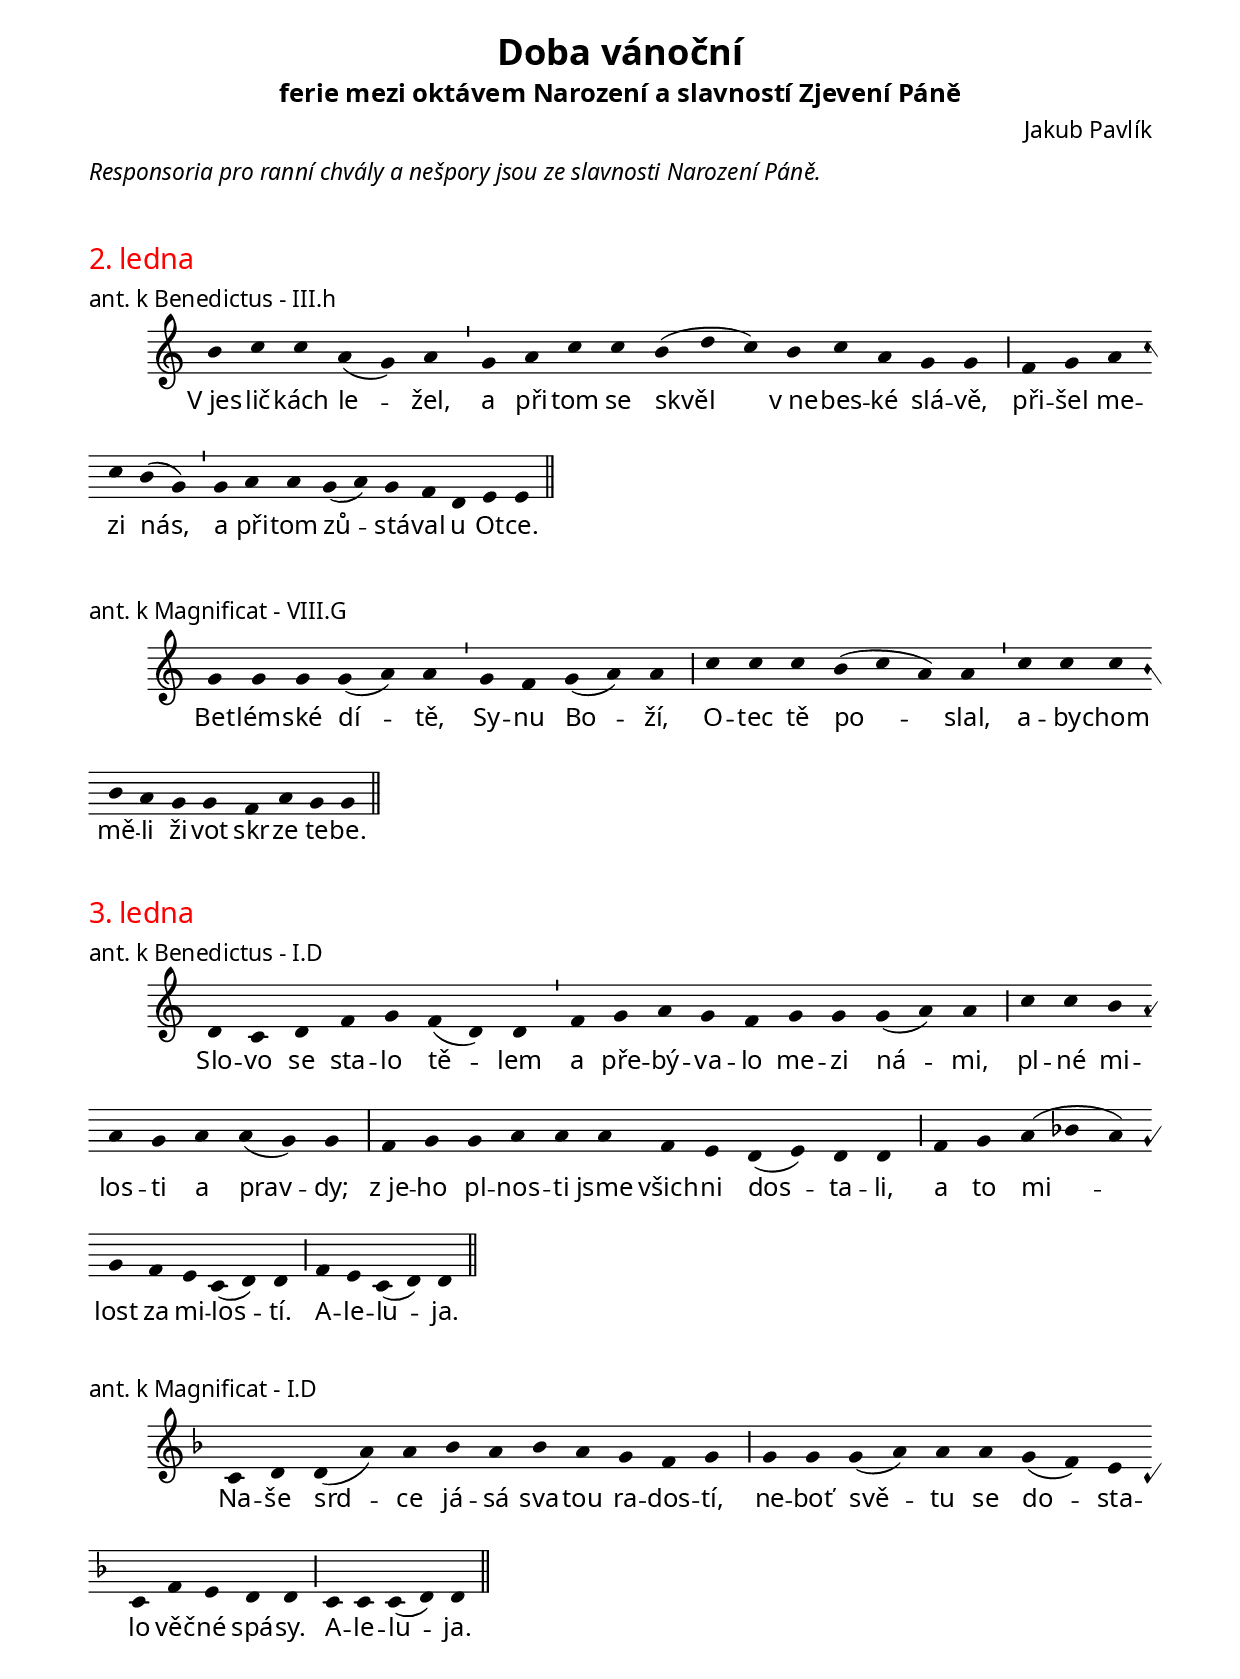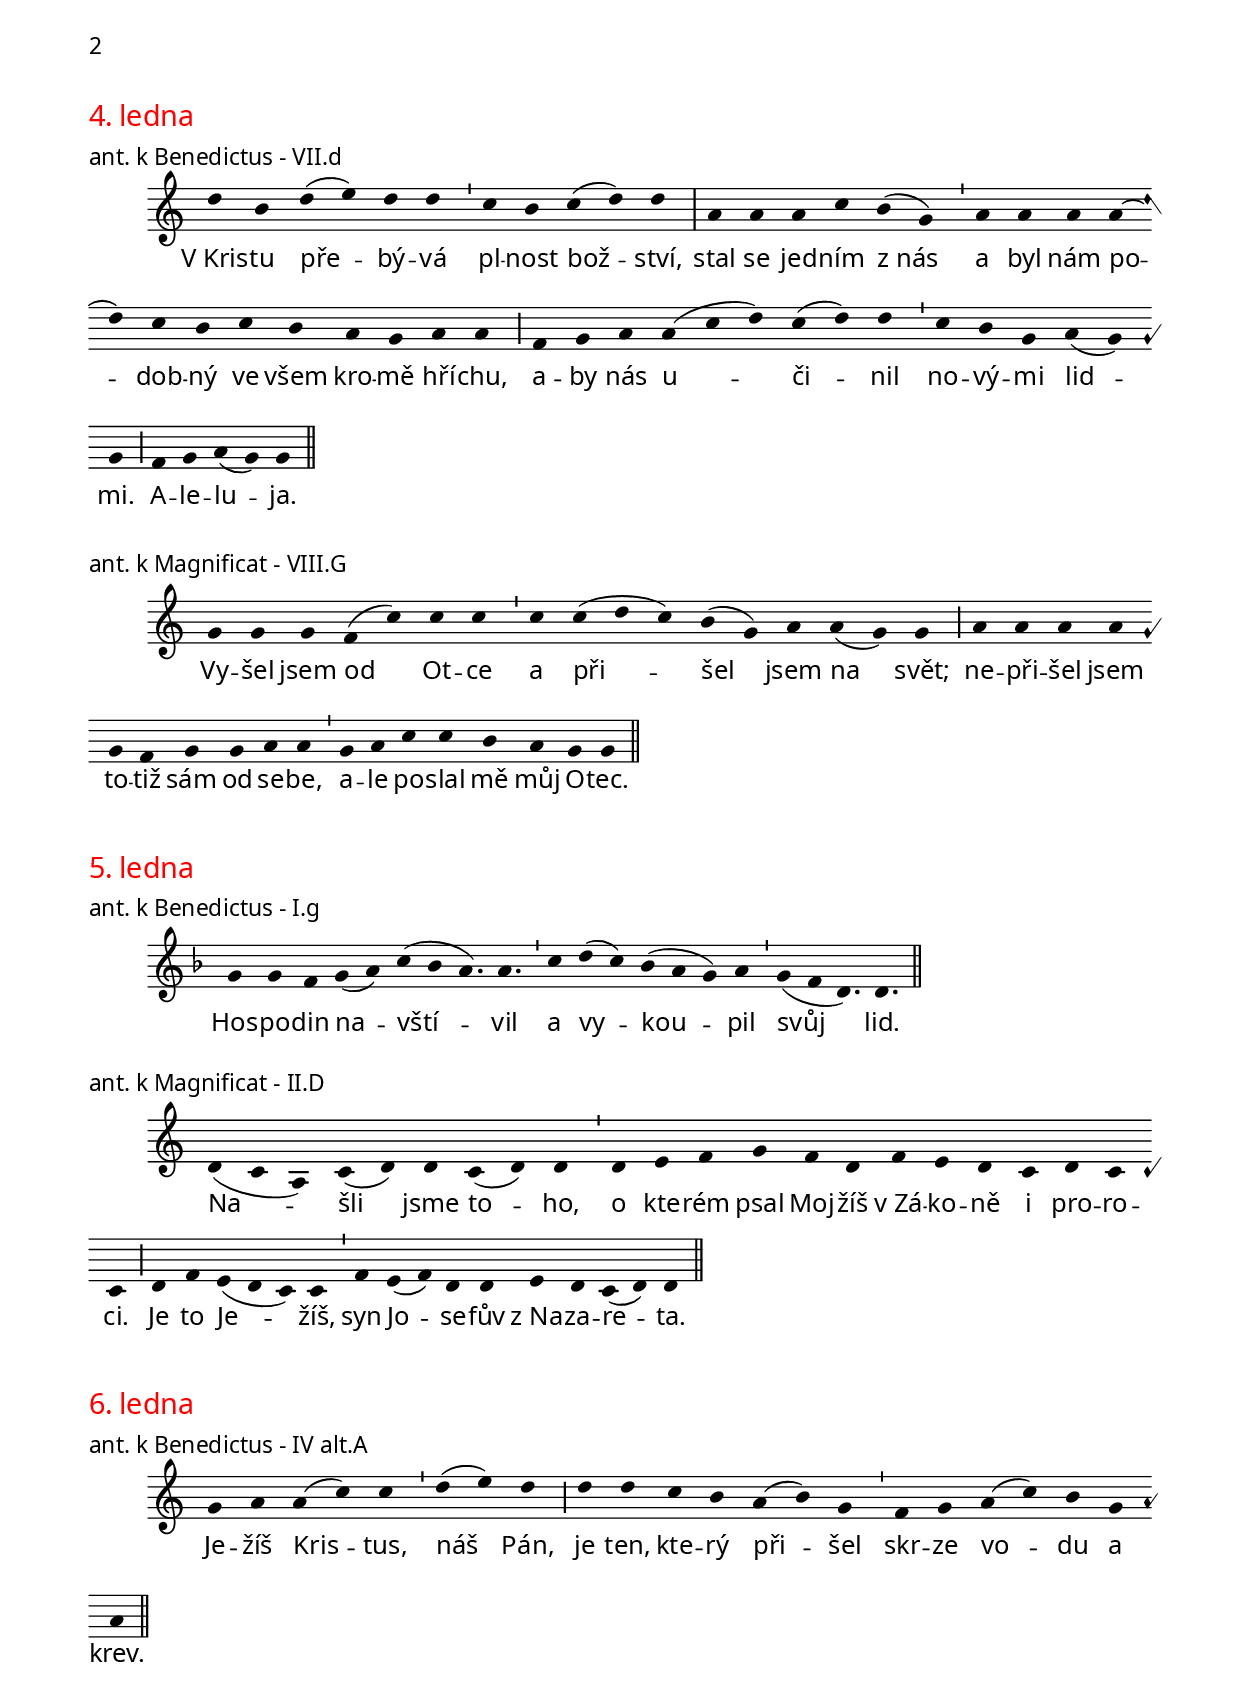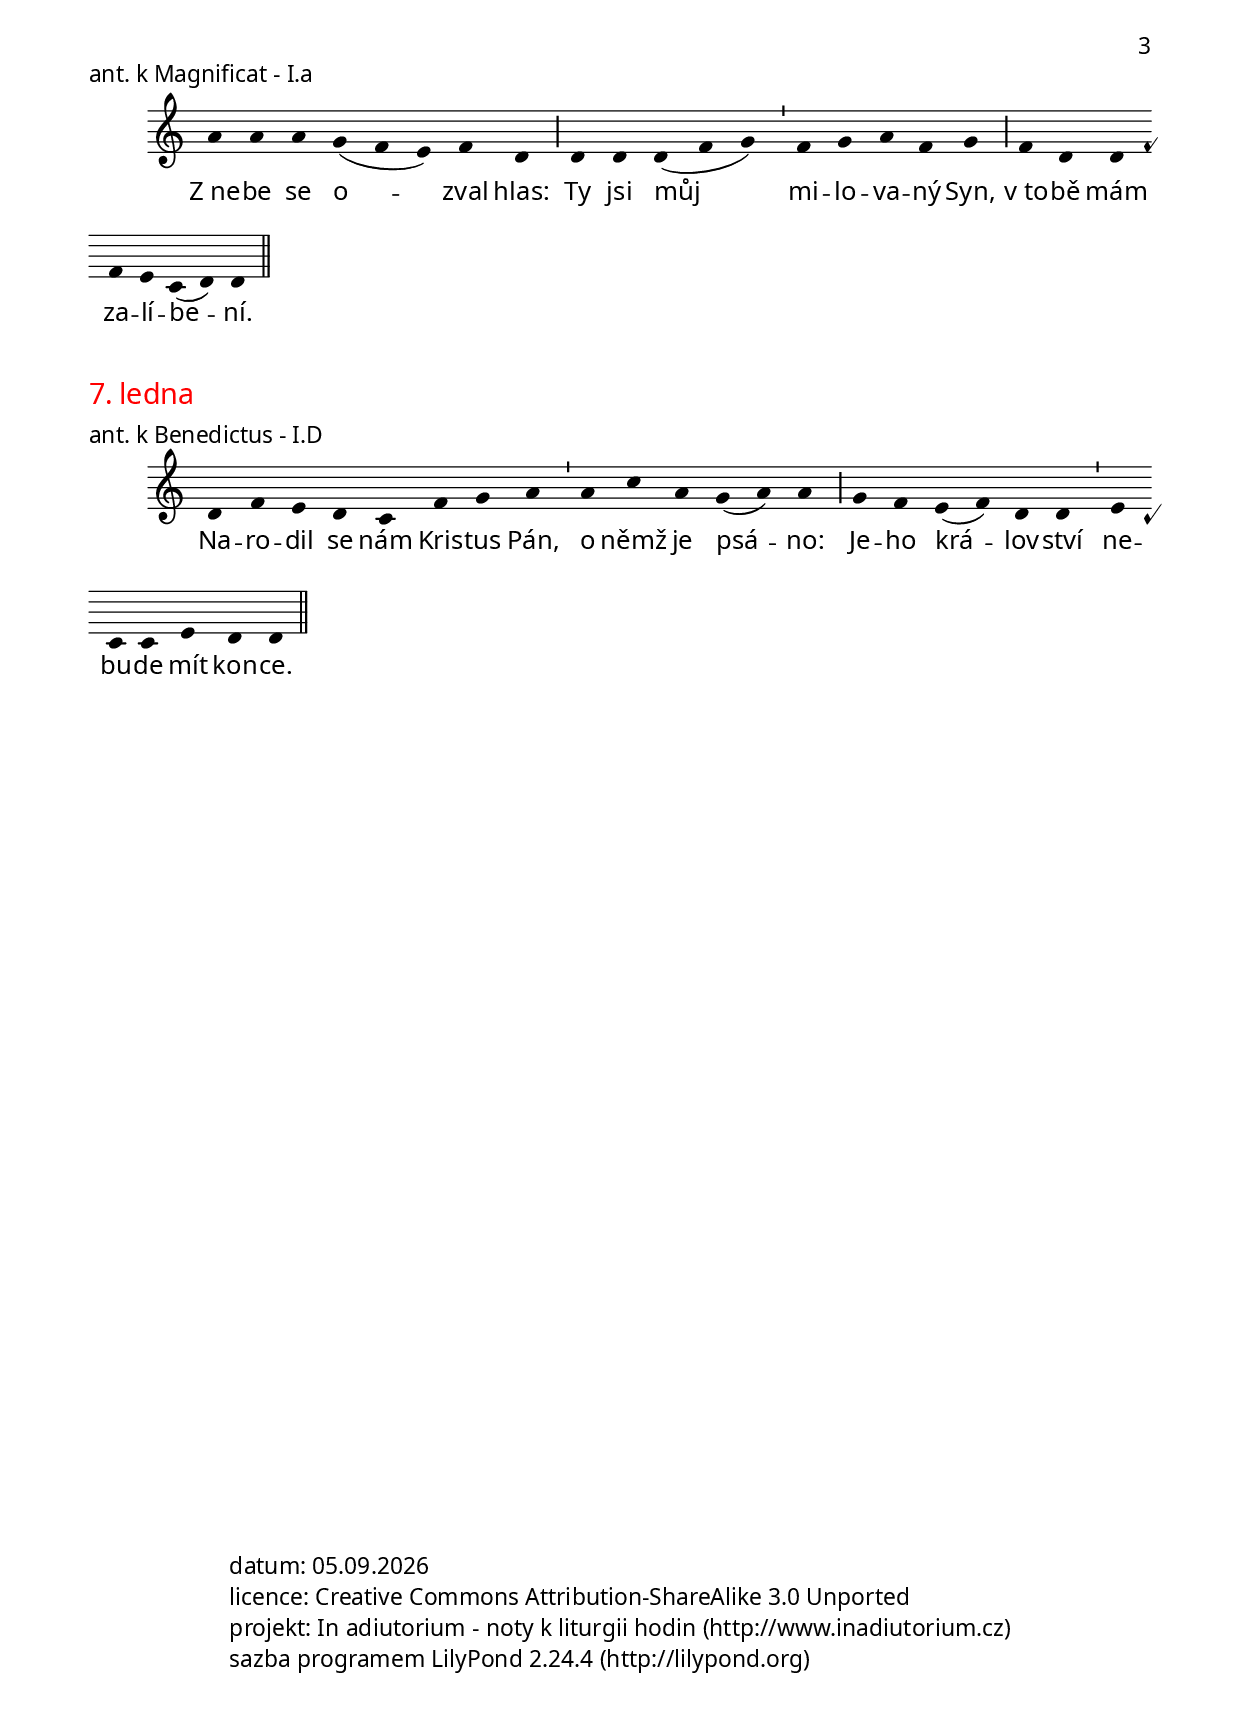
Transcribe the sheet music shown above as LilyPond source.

\version "2.17.24"

\header {
  title = "Doba vánoční"
  subtitle = "ferie mezi oktávem Narození a slavností Zjevení Páně"
  composer = "Jakub Pavlík"
}

\include "spolecne.ly"

\markup\italic{
  Responsoria pro ranní chvály a nešpory jsou ze slavnosti Narození Páně.
}

\markup\nadpisDen{2. ledna}

\score {
  \relative c'' {
    \choralniRezim
    b4 c c a( g) a \barMin
    g a c c b( d c) b c a g g \barMaior
    f g a c b( g) \barMin
    g a a g( a) g f d e e \barFinalis
  }
  \addlyrics {
    V_jes -- lič -- kách le -- žel,
    a při -- tom se skvěl v_ne -- bes -- ké slá -- vě,
    při -- šel me -- zi nás,
    a při -- tom zů -- stá -- val u Ot -- ce.
  }
  \header {
    quid = "ant. k Benedictus"
    modus = "III"
    differentia = "h"
    fons = "zcela volná inspirace (nejprve mimovolná) antifonou vanoce_narozenipane.ly#bohorodicka-1ne-a2"
    psalmus = ""
    id = "2aben"
    piece = \markup {\sestavTitulekBezZalmu}
  }
}

\score {
  \relative c'' {
    \choralniRezim
    g4 g g g( a) a \barMin
    g f g( a) a \barMaior
    c c c b( c a) a \barMin
    c c c b a g g f a g g \barFinalis
  }
  \addlyrics {
    Bet -- lém -- ské dí -- tě,
    Sy -- nu Bo -- ží,
    O -- tec tě po -- slal,
    a -- by -- chom mě -- li ži -- vot skr -- ze te -- be.
  }
  \header {
    quid = "ant. k Magnificat"
    modus = "VIII"
    differentia = "G"
    psalmus = ""
    id = "2amag"
    piece = \markup {\sestavTitulekBezZalmu}
  }
}

\markup\nadpisDen{3. ledna}

\score {
  \relative c' {
    \choralniRezim
    d4 c d f g f( d) d \barMin
    f g a g f g g g( a) a \barMaior
    c c b a g a a( g) g \barMax
    f g g a a a f e d( e) d d \barMaior
    f g a( bes a) g f e c( d) d \barMaior
    f e c( d) d \barFinalis
  }
  \addlyrics {
    Slo -- vo se sta -- lo tě -- lem
    a pře -- bý -- va -- lo me -- zi ná -- mi,
    pl -- né mi -- los -- ti a prav -- dy;
    z_je -- ho pl -- nos -- ti jsme všich -- ni dos -- ta -- li,
    a to mi -- lost za mi -- los -- tí.
    A -- le -- lu -- ja.
  }
  \header {
    quid = "ant. k Benedictus"
    modus = "I"
    differentia = "D"
    psalmus = ""
    fial = "sanktoral/1227jan.ly#rch-aben?zacatek"
    placet = "r - text by stál za trochu víc práce a lépe padnoucí melodii s lepším spádem"
    id = "3aben"
    piece = \markup {\sestavTitulekBezZalmu}
  }
}

\score {
  \relative c' {
    \key f \major
    \choralniRezim
    c4 d d( a') a bes a bes a g f g \barMaior
    g g g( a) a a g( f) e c f e d d \barMaior
    c c c( d) d \barFinalis
  }
  \addlyrics {
    Na -- še srd -- ce já -- sá sva -- tou ra -- dos -- tí,
    ne -- boť svě -- tu se do -- sta -- lo věč -- né spá -- sy.
    A -- le -- lu -- ja.
  }
  \header {
    quid = "ant. k Magnificat"
    modus = "I"
    differentia = "D"
    psalmus = ""
    id = "3amag"
    piece = \markup {\sestavTitulekBezZalmu}
  }
}

\markup\nadpisDen{4. ledna}

\score {
  \relative c'' {
    \choralniRezim
    d4 b d( e) d d \barMin
    c b c( d) d \barMax
    a a a c b( g) \barMin
    a a a a( d) c b c b a g a a \barMaior
    f g a a( c d) c( d) d \barMin c b g a( g) g \barMaior
    f g a( g) g \barFinalis
  }
  \addlyrics {
    V_Kris -- tu pře -- bý -- vá
    pl -- nost bož -- ství,
    stal se jed -- ním z_nás
    a byl nám po -- dob -- ný ve všem kro -- mě hří -- chu,
    a -- by nás u -- či -- nil no -- vý -- mi lid -- mi.
    A -- le -- lu -- ja.
  }
  \header {
    quid = "ant. k Benedictus"
    modus = "VII"
    differentia = "d"
    psalmus = ""
    id = "4aben"
    piece = \markup {\sestavTitulekBezZalmu}
  }
}

\score {
  \relative c'' {
    \choralniRezim
    g4 g g f( c') c c \barMin
    c c( d c) b( g) a a( g) g \barMaior
    a a a a g f g g a a \barMin
    g a c c b a g g \barFinalis
  }
  \addlyrics {
    Vy -- šel jsem od Ot -- ce
    a při -- šel jsem na svět;
    ne -- při -- šel jsem to -- tiž sám od se -- be,
    a -- le po -- slal mě můj O -- tec.
  }
  \header {
    quid = "ant. k Magnificat"
    modus = "VIII"
    differentia = "G"
    psalmus = ""
    fial = "velikonoce_nanebevstoupeni.ly#1ne-a1?zacatek"
    id = "4amag"
    piece = \markup {\sestavTitulekBezZalmu}
  }
}

\markup\nadpisDen{5. ledna}

\score {
  \relative c'' {
    \choralniRezim
    \key f\major
    g4 g f g( a)  c( bes a4.) a \barMin
    c4 d( c) bes( a g) a \barMin g( f d4.) d \barFinalis
  }
  \addlyrics {
    Hos -- po -- din na -- vští -- vil a vy -- kou -- pil svůj lid.
  }
  \header {
    quid = "ant. k Benedictus"
    modus = "I"
    differentia = "g"
    psalmus = ""
    id = "5aben"
    fons = "zaltar, patek lichych tydnu, k Benedictus"
    fial = "antifony/ferie_kantevgant.ly#t1-pa-ben"
    piece = \markup {\sestavTitulekBezZalmu}
  }
}

\score {
  \relative c' {
    \choralniRezim
    d4( c a) c( d) d c( d) d \barMin
    d e f g f d f e d c d c c \barMaior
    d f e( d c) c \barMin
    f e( f) d d e d c( d) d \barFinalis
  }
  \addlyrics {
    Na -- šli jsme to -- ho,
    o kte -- rém psal Moj -- žíš v_Zá -- ko -- ně i pro -- ro -- ci.
    Je to Je -- žíš,
    syn Jo -- se -- fův z_Na -- za -- re -- ta.
  }
  \header {
    quid = "ant. k Magnificat"
    modus = "II"
    differentia = "D"
    psalmus = ""
    fial = "sanktoral/0503filipjakub.ly#rch-aben?-aleluja&zaver"
    id = "5amag"
    piece = \markup {\sestavTitulekBezZalmu}
  }
}

\markup\nadpisDen{6. ledna}

\score {
  \relative c'' {
    \choralniRezim
    g4 a a( c) c \barMin
    d( e) d \barMaior
    d d c b a( b) g \barMin
    f g a( c) b g a \barFinalis
  }
  \addlyrics {
    Je -- žíš Kris -- tus,
    náš Pán,
    je ten, kte -- rý při -- šel
    skr -- ze vo -- du a krev.
  }
  \header {
    quid = "ant. k Benedictus"
    modus = "IV alt"
    differentia = "A"
    psalmus = ""
    id = "6aben"
    piece = \markup {\sestavTitulekBezZalmu}
  }
}

\score {
  \relative c'' {
    \choralniRezim
    a4 a a g( f e) f d \barMaior
    d d d( f g) \barMin f g a f g \barMaior
    f d d f e c( d) d \barFinalis
  }
  \addlyrics {
    Z_ne -- be se o -- zval hlas:
    Ty jsi můj mi -- lo -- va -- ný Syn,
    v_to -- bě mám za -- lí -- be -- ní.
  }
  \header {
    quid = "ant. k Magnificat"
    modus = "I"
    differentia = "a"
    psalmus = ""
    fial = "antifony/pust_nedeleC.ly#iimag2?cast=2,3&konec=6"
    id = "6amag"
    piece = \markup {\sestavTitulekBezZalmu}
  }
}

\markup\nadpisDen{7. ledna}

\score {
  \relative c' {
    \choralniRezim
    d4 f e d c f g a \barMin
    a c a g( a) a \barMaior
    g f e( f) d d \barMin
    e c c e d d \barFinalis
  }
  \addlyrics {
    Na -- ro -- dil se nám Kris -- tus Pán, o němž je psá -- no:
    Je -- ho krá -- lov -- ství ne -- bu -- de mít kon -- ce.
  }
  \header {
    quid = "ant. k Benedictus"
    modus = "I"
    differentia = "D"
    psalmus = ""
    id = "7aben"
    piece = \markup {\sestavTitulekBezZalmu}
  }
}